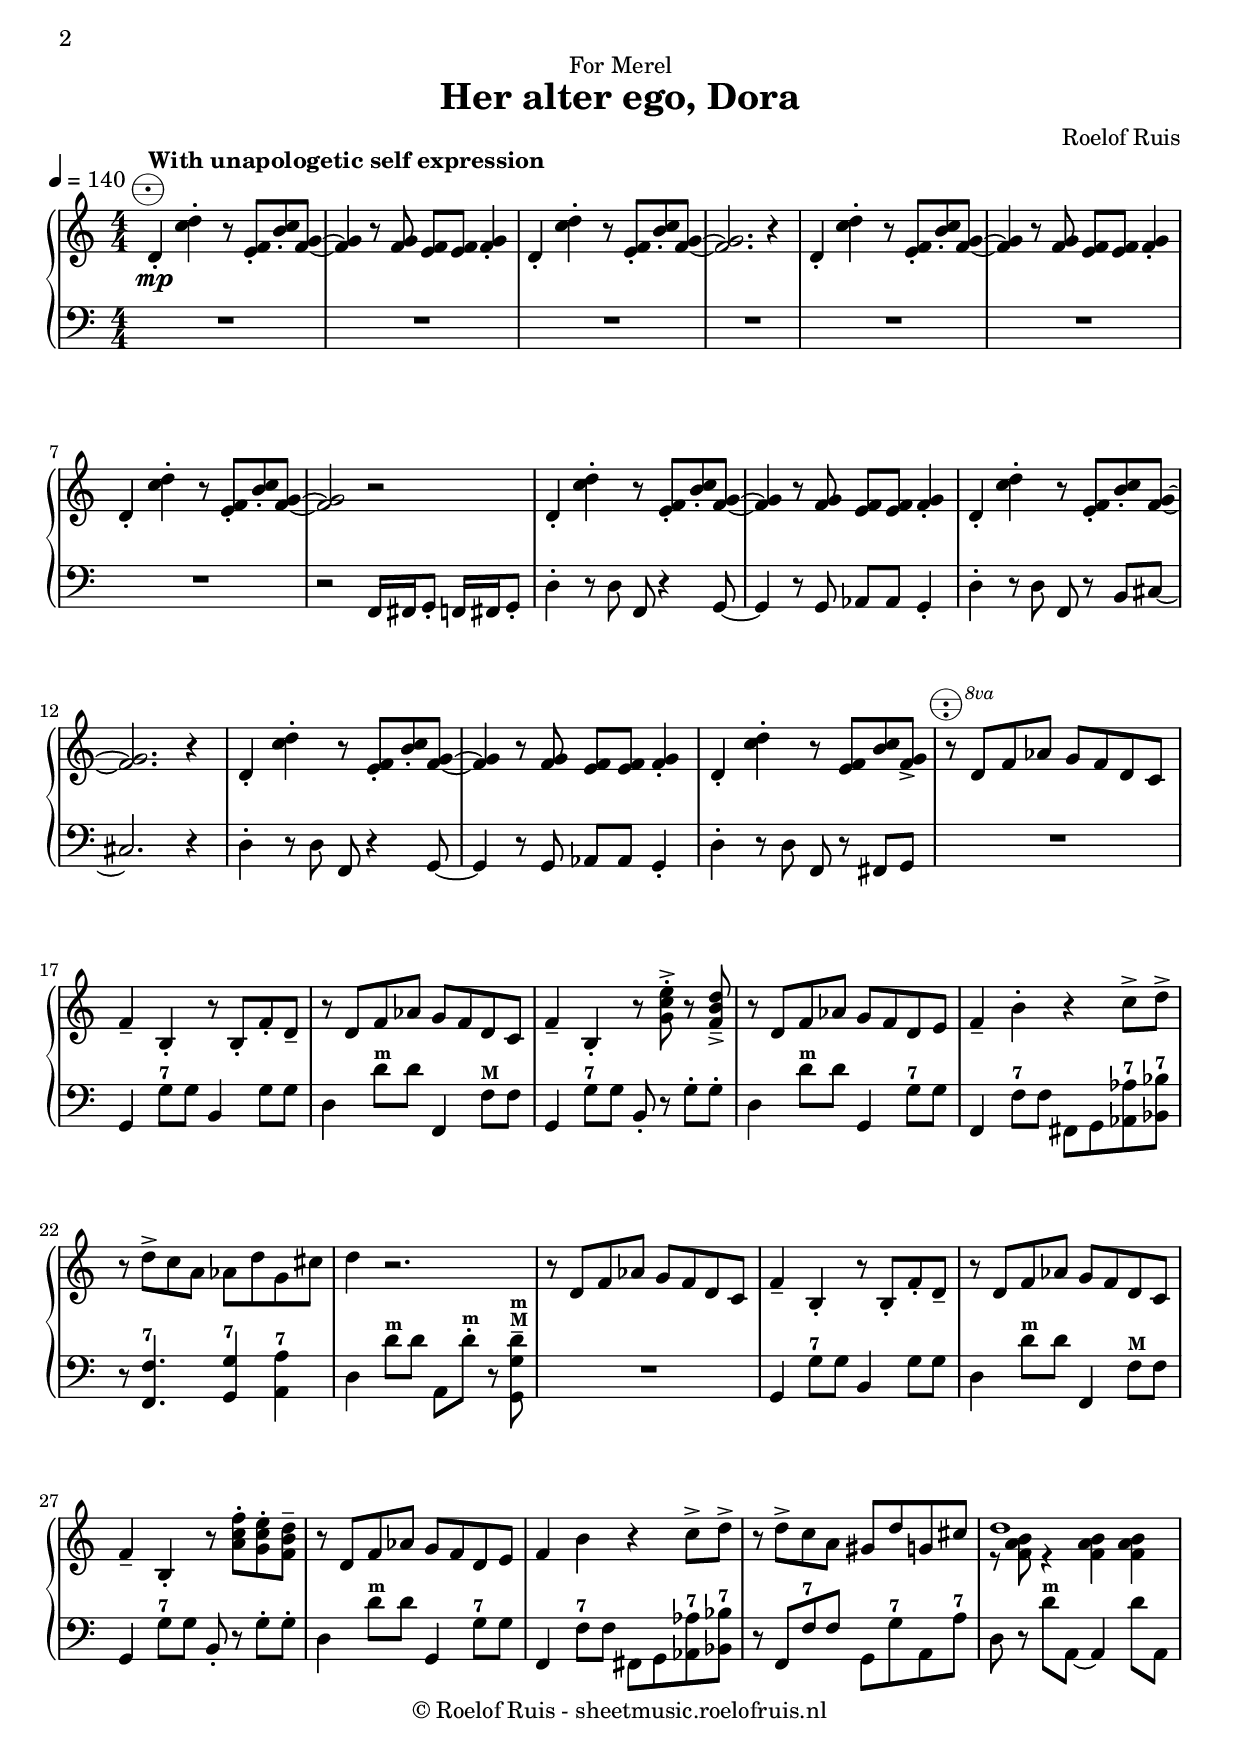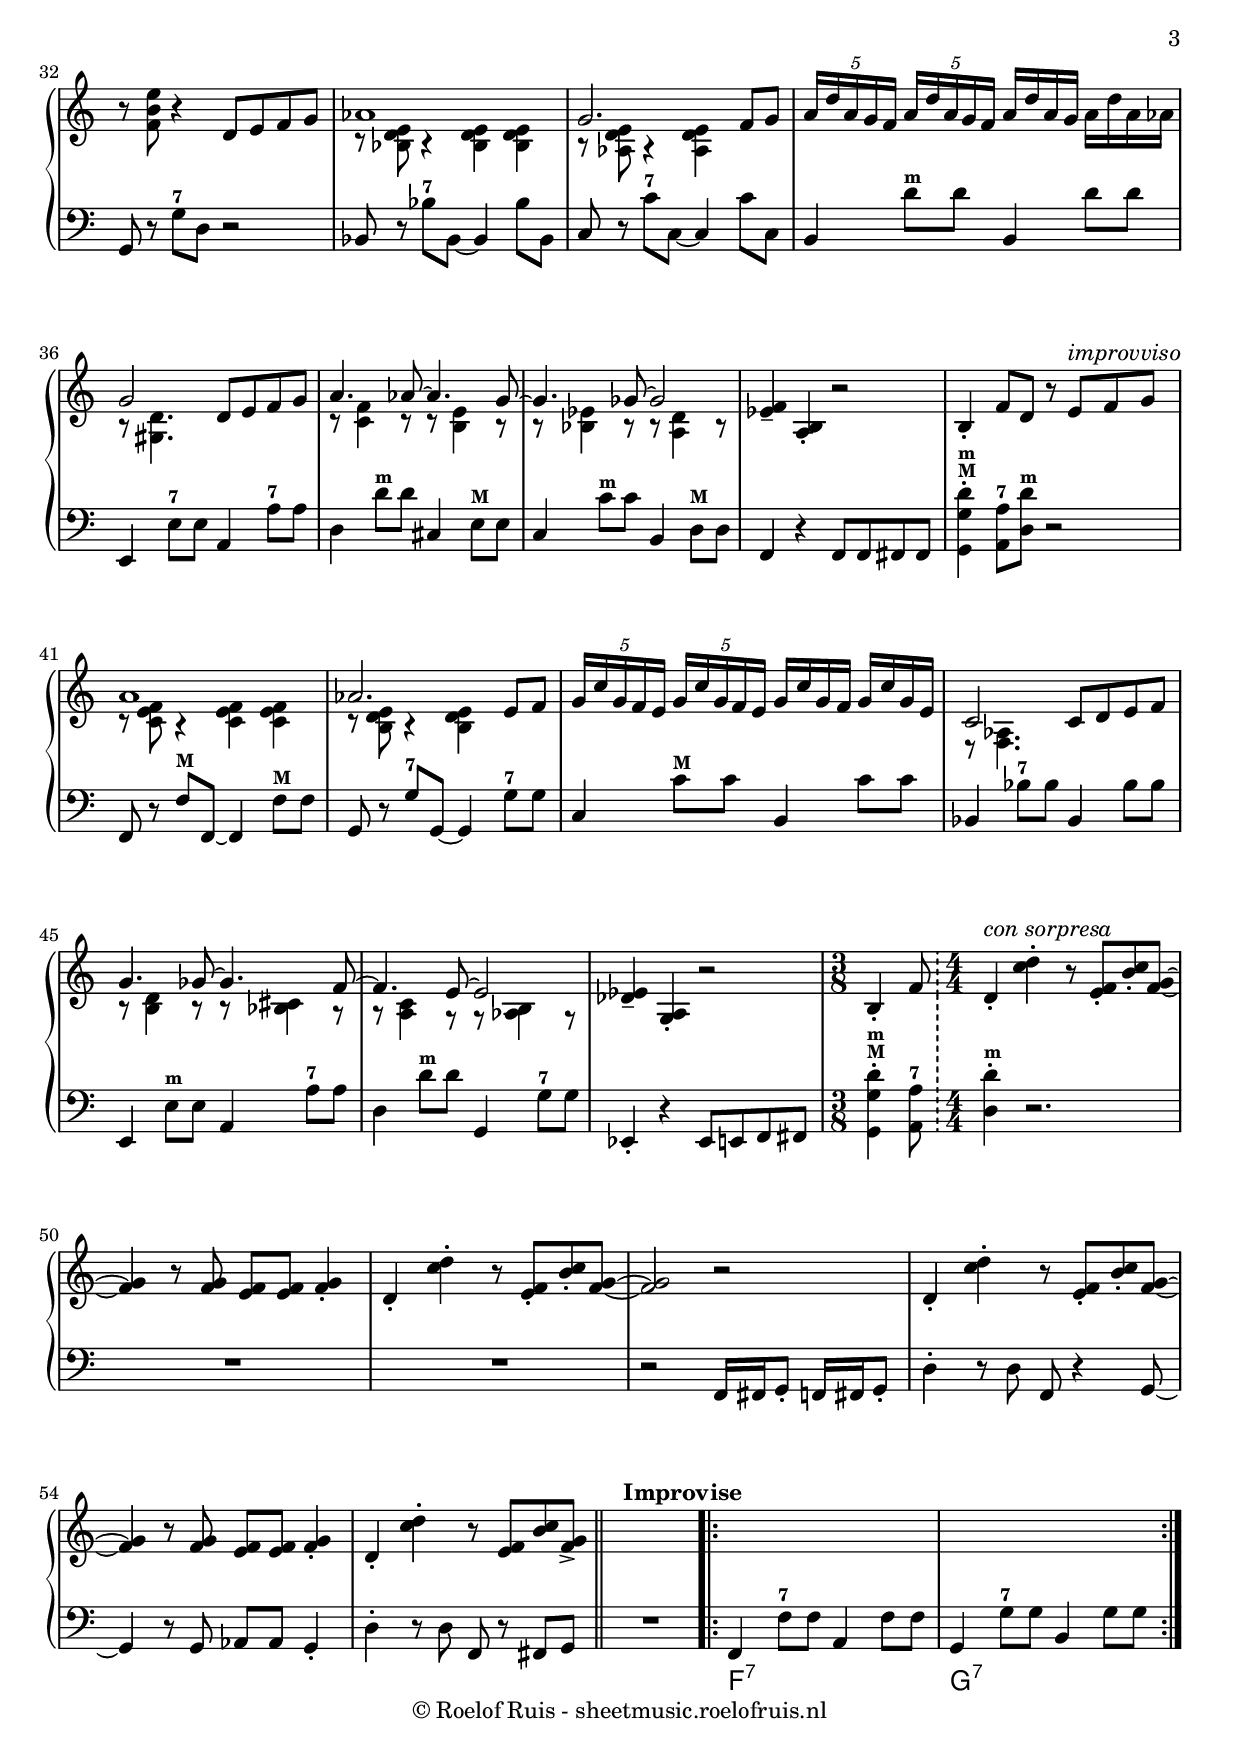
\version "2.20.0"

\include "../shared_includes.ly"
\version "2.20.0"

% ---- Bellows ----
out = ^\markup { \musicglyph #"accordion.pull" }
in = ^\markup { \musicglyph #"accordion.push" }

outsub = _\markup { \musicglyph #"accordion.pull" }
insub = _\markup { \musicglyph #"accordion.push" }

% ---- Basses ----
mj = ^\markup { \bold \magnify #0.8 { \roman M } }
mn = ^\markup { \bold \magnify #0.8 { \roman m } }
spt = ^\markup { \bold \magnify #0.8 { \roman 7 } }
vsp = ^\markup { \bold \magnify #0.8 { \roman v7 } }

bbass = _\markup {\box {\bold{BB}}}
sbass = _\markup {\box {\bold{SB}}}

% ---- Registers ----

eightva = \markup {\italic \translate #'(1.8 . 0) \raise #2 \magnify #0.8 {"8va"}}
loco    = \markup {\italic \translate #'(1.8 . 0) \raise #2 \magnify #0.8 {"loco"}}

dot = \markup {
  \musicglyph #"accordion.dot"
}

freebass = \markup {
  \musicglyph #"accordion.freebass"
}

discant = \markup {
  \musicglyph #"accordion.discant"
}

fbrega = ^\markup {
  \whiteout
  \combine
  \freebass
  \raise #1.5 \dot
}

fbregz = ^\markup {
  \whiteout
  \combine
  \freebass
  \raise #0.5 \dot
}

fbregza = ^\markup {
  \whiteout
  \combine
  \freebass
  \combine
  \raise #0.5 \dot
  \raise #1.5 \dot
}

regz = ^\markup {
  \whiteout
  \combine
  \discant
  \raise #0.5 \dot
}

regez = ^\markup {
  \whiteout
  \combine
  \discant
    \combine
    \raise #0.5 \dot
    \eightva
}

rega = ^\markup {
  \whiteout
  \combine
  \discant
  \raise #1.5 \dot
}

regzdba = ^\markup {
  \whiteout
  \combine
  \discant
  \combine
    \raise #0.5 \dot
    \combine
      \raise #1.5 \dot
      \translate #'(-1 . 0) \raise #1.5 \dot
}

regdbav = ^\markup {
  \whiteout
  \combine
  \discant
  \combine
    \raise #2.5 \dot
    \combine
      \raise #1.5 \dot
      \translate #'(-1 . 0) \raise #1.5 \dot
}

regav = ^\markup {
  \whiteout
  \combine
  \discant
  \combine
    \raise #2.5 \dot
    \raise #1.5 \dot
}

regdbaz = ^\markup {
  \whiteout
  \combine
  \discant
  \combine
    \raise #0.5 \dot
    \combine
      \raise #1.5 \dot
      \translate #'(-1 . 0) \raise #1.5 \dot
}

regdba = ^\markup {
  \whiteout
  \combine
  \discant
  \combine
    \raise #1.5 \dot
    \translate #'(-1 . 0) \raise #1.5 \dot
}

regza = ^\markup {
  \whiteout
  \combine
  \discant
  \combine
    \raise #0.5 \dot
    \raise #1.5 \dot
}

regeza = ^\markup {
  \whiteout
  \combine
  \discant
  \combine
    \raise #0.5 \dot
    \combine
      \raise #1.5 \dot
      \eightva
}

regzv = ^\markup {
  \whiteout
  \combine
  \discant
  \combine
    \raise #0.5 \dot
    \raise #2.5 \dot
}

regzav = ^\markup {
  \whiteout
  \combine
  \discant
  \combine
    \raise #2.5 \dot
    \combine
      \raise #1.5 \dot
      \raise #0.5 \dot
}

regezv = ^\markup {
  \whiteout
  \combine
  \discant
  \combine
    \raise #0.5 \dot
    \combine
      \raise #2.5 \dot
      \eightva
}

regzacv = ^\markup {
  \whiteout
  \combine
  \discant
  \combine
    \raise #2.5 \dot
    \combine
      \translate #'(-1 . 0) \raise #1.5 \dot
      \raise #0.5 \dot
}

regzacvl = ^\markup {
  \whiteout
  \combine
  \discant
  \combine
    \raise #2.5 \dot
    \combine
      \translate #'(-1 . 0) \raise #1.5 \dot
      \combine
        \raise # 0.5 \dot
        \loco
}

regzdbav = ^\markup {
  \whiteout
  \combine
  \discant
  \combine
    \raise #2.5 \dot
    \combine
      \raise #1.5 \dot
      \combine
      \translate #'(-1 . 0) \raise #1.5 \dot
      \raise #0.5 \dot
}









% ---- Other functionality ----

simile = \markup "simile"
subp = _\markup{ \italic sub \dynamic p }


options = {
  \numericTimeSignature
  \time 4/4
  \key d \dorian
  \override Score.MetronomeMark.X-offset = #-1
  \tempo 4 = 140
}

staffRight = {
  \options
  \clef treble

  \relative c' {
    d4-.\rega^\markup { \bold "With unapologetic self expression" } <c' d>4-. r8 <e, f>-. <b' c>-. <f~ g~> |
    <f g>4 r8 <f g>8 <e f> <e f> <f g>4-. |
    d4-. <c' d>4-. r8 <e, f>-. <b' c>-. <f~ g~> |
    <f g>2. r4 |
    
    d4-. <c' d>4-. r8 <e, f>-. <b' c>-. <f~ g~> |
    <f g>4 r8 <f g>8 <e f> <e f> <f g>4-. |
    d4-. <c' d>4-. r8 <e, f>-. <b' c>-. <f~ g~> |
    <f g>2 r2 |
    
    d4-. <c' d>4-. r8 <e, f>-. <b' c>-. <f~ g~> |
    <f g>4 r8 <f g>8 <e f> <e f> <f g>4-. |
    d4-. <c' d>4-. r8 <e, f>-. <b' c>-. <f~ g~> |
    <f g>2. r4 |
    
    d4-. <c' d>4-. r8 <e, f>-. <b' c>-. <f~ g~> |
    <f g>4 r8 <f g>8 <e f> <e f> <f g>4-. |
    d4-. <c' d>4-. r8 <e, f> <b' c> <f g>-> |
    
    r8\regeza d8 f as g f d c |
    f4-- b,-. r8 b8-. f'-. d-- |
    r8 d8 f as g f d c |
    f4-- b,-. r8 <g' c e>-.-> r8 <f b d>---> |
    r8 d8 f as g f d e |
    f4-- b-. r4 c8-> d-> |
    r8 d8-> c a as d g, cis |
    d4 r2. |
    
    r8 d,8 f as g f d c |
    f4-- b,-. r8 b8-. f'-. d-- |
    r8 d8 f as g f d c |
    f4-- b,-. r8 <a' c f>-. <g c e>8-. <f b d>-- | |
    r8 d8 f as g f d e |
    f4 b4 r4 c8-> d-> |
    r8 d-> c a gis d' g, cis |
    << { d1 } \\ { r8 <f, a b> r4 <f a b>4 <f a b>4 } >> |
    
    r8 <f b e> r4 d8 e f g |
    << { 
      as1
      g2.
    } \\ {
      r8 <e d bes> r4 <e d bes>4 <e d bes>4 
      r8 <e d as> r4 <e d as>4
    } >> f8 g |
    \tuplet 5/4 { a16 d a g f } \tuplet 5/4 { a16 d a g f } a16 d a g a d a as |
    << { g2 } \\ { r8 <d gis,>4. } >> d8 e f g |
    << {
      a4. as8~ as4. g8~ |
      g4. ges8~ ges2 |
    } \\ {
      r8 <f c>4 r8 r8 <e b>4 r8 |
      r8 <es bes>4 r8 r8 <d a>4 r8 |
    } >>
    <es f>4-- <a, b>-. r2 |
    b4-. f'8 d r8 e^\markup { \italic "improvviso" } f g |
    << { 
      a1
      as2.
    } \\ {
      r8 <f e c> r4 <f e c> <f e c> |
      r8 <e d b> r4 <e d b>
    } >> e8 f |
    \tuplet 5/4 { g16 c g f e } \tuplet 5/4 { g16 c g f e } g16 c g f g c g e |
    << { c2 } \\ { r8 <as f>4. } >> c8 d e f |
    << { 
      g4. ges8~ ges4. f8~ |
      f4. e8~ e2 |
    } \\ { 
      r8 <d b>4 r8 r8 <cis bes>4 r8 |
      r8 <c a>4 r8 r8 <b as>4 r8 |
    } >>
    <des es>4-- <g, a>-. r2 |
    \time 3/8
    b4-. f'8

    \bar "!"

    \time 4/4 
    d4-.^\markup { \italic "con sorpresa" } <c' d>-. r8 <e, f>-. <b' c>-. <f~ g~> |
    <f g>4 r8 <f g>8 <e f> <e f> <f g>4-. |
    d4-. <c' d>4-. r8 <e, f>-. <b' c>-. <f~ g~> |
    <f g>2 r2 |
    
    d4-. <c' d>4-. r8 <e, f>-. <b' c>-. <f~ g~> |
    <f g>4 r8 <f g>8 <e f> <e f> <f g>4-. |
    d4-. <c' d>4-. r8 <e, f> <b' c> <f g>-> |
    
    \bar "||"
    
    s1^\markup { \bold "Improvise" }
    \repeat volta 2 {
      s1
      s1
    }
    
    
    
    
    
    
    
  }
}

staffLeft = {
  \options
  \clef bass

  R1*4 |
  
  R1*3 |
  r2 f,16 fis, g,8-. f,16 fis, g,8-. |
  
  d4-. r8 d f, r4 g,8~ |
  g,4 r8 g,8 as, as, g,4-. |
  d4-. r8 d f, r8 b,8 cis8~ |
  cis2. r4 |

  d4-. r8 d f, r4 g,8~ |
  g,4 r8 g,8 as, as, g,4-. |
  d4-. r8 d f, r8 fis,8 g,8 |
  
  R1 |
  g,4 g8\spt g b,4 g8 g |
  d4 d'8\mn d' f,4 f8\mj f |
  g,4 g8\spt g8 b,8-. r8 g8-. g8-. |

  d4 d'8\mn d' g,4 g8\spt g |
  f,4 f8\spt f fis,8 g, <as, as>\spt <bes, bes>\spt |
  r8 <f, f>4.\spt <g, g>4\spt <a, a>4\spt |
  d4 d'8\mn d' a,8 d'-.\mn r8 <g, g d'>--\mj\mn |

  R1 |
  g,4 g8\spt g b,4 g8 g |
  d4 d'8\mn d' f,4 f8\mj f |
  g,4 g8\spt g8 b,8-. r8 g8-. g8-. |
  
  d4 d'8\mn d' g,4 g8\spt g |
  f,4 f8\spt f fis,8 g, <as, as>\spt <bes, bes>\spt |
  r8 f, f8\spt f g,8 g8\spt a, a\spt |
  d8 r8 d'8\mn a,8~ a,4 d'8 a,8 |
  g,8 r8 g\spt d r2 |
  
  bes,8 r8 bes\spt bes,~ bes,4 bes8 bes, |
  c8 r8 c'\spt c~ c4 c'8 c |

  b,4 d'8\mn d' b,4 d'8 d' |
  e,4 e8\spt e a,4 a8\spt a |
  d4 d'8\mn d' cis4 e8\mj e |
  c4 c'8\mn c' b,4 d8\mj d |

  f,4 r4 f,8 f, fis, fis, |
  <g, g d'>4-.\mj\mn <a, a>8\spt <d d'>\mn r2 |
  f,8 r8 f\mj f,8~ f,4 f8\mj f |
  g,8 r8 g\spt g,8~ g,4 g8\spt g |

  c4 c'8\mj c' b,4 c'8 c' |
  bes,4 bes8\spt bes bes,4 bes8 bes |
  e,4 e8\mn e a,4 a8\spt a |
  d4 d'8\mn d' g,4 g8\spt g |
  es,4-. r4 es,8 e, f, fis, |
  \time 3/8
  <g, g d'>4-.\mj\mn <a, a>8\spt |
  
  \bar "!"
  
  \time 4/4
  <d d'>4\mn-. r2. |
  R1 |
  R1 |
  r2 f,16 fis, g,8-. f,16 fis, g,8-. |
  d4-. r8 d f, r4 g,8~ |
  g,4 r8 g,8 as, as, g,4-. |
  d4-. r8 d f, r8 fis,8 g,8 |
  R1 |
  \repeat volta 2 {
    <<
      \new ChordNames \chordmode {
        f1:7
        g1:7
      }
      {
        f,4 f8\spt f8 a,4 f8 f |
        g,4 g8\spt g8 b,4 g8 g |
      }
    >>
  }
  
  
  
  
}

dynamicsStaff = \new Dynamics {
  \time 4/4

  s1\mp

  % add dynamics
}

\book {
  
  \header {
    title = "Her alter ego, Dora"
    dedication = "For Merel"
    subtitle = ""
    composer = "Roelof Ruis"
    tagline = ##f
    instrumentName = "Accordion Solo"
    year = "2025"
    description = "Consider wearing a light purple wig while performing."
    info = "For Standard Bass - Difficulty: Hard"
    permission = "Licensed under the Creative Commons Attribution-NoDerivatives 4.0 International License."
    projecturl = \githuburl
    version = "" % e.g. January 2022
  }

  \paper {
    %max-systems-per-page = 6
    %min-systems-per-page = 5
    ragged-last-bottom = ##f

    indent = 0.0
    print-all-headers = ##t
    
    bookTitleMarkup = \markup {
      \column {
        \vspace #2
        \fill-line { \fontsize #2 \fromproperty #'header:dedication }
        \vspace #1
        \fill-line { \fontsize #8 \fromproperty #'header:title }
        \vspace #2
        \fill-line { \fontsize #6 \italic \fromproperty #'header:composer }
        \vspace #.5
        \fill-line { \fontsize #2 \fromproperty #'header:year }
        \vspace #3
        \fill-line { \fontsize #4 \fromproperty #'header:instrumentName }
        \vspace #10
        \override #'(line-width . 55)
        \fontsize #1
        \justify-field #'header:description
        \vspace #1
        \fontsize #1
        \justify-field #'header:info
        \vspace #4
        \override #'(line-width . 55)
        \fontsize #1
        \justify-field #'header:permission
        \vspace #1
        \vspace #14
        \justify { \char ##x00A9 Roelof Ruis \concat { " - Version " \fromproperty #'header:version } }
        \typewriter { \fromproperty #'header:projecturl }
      }
    }
    
    oddFooterMarkup = \markup {
      \fill-line {
        \center-column {
          \if \should-print-page-number
          \line { \char ##x00A9 Roelof Ruis - sheetmusic.roelofruis.nl }
        }
      }
    }  
  }

  \score {
    \header {
      breakbefore = ##t
    }

    \new PianoStaff \with {
      % \override StaffGrouper.staff-staff-spacing = #'((basic-distance . 12) (padding . 1))
    } <<
      \new Staff = "right" \with {midiInstrument = "harmonica"} \staffRight
      \dynamicsStaff
      \new Staff = "left" \with {midiInstrument = "harmonica"} \staffLeft
    >>

    \layout {}
    
    \midi {}
  }
}
